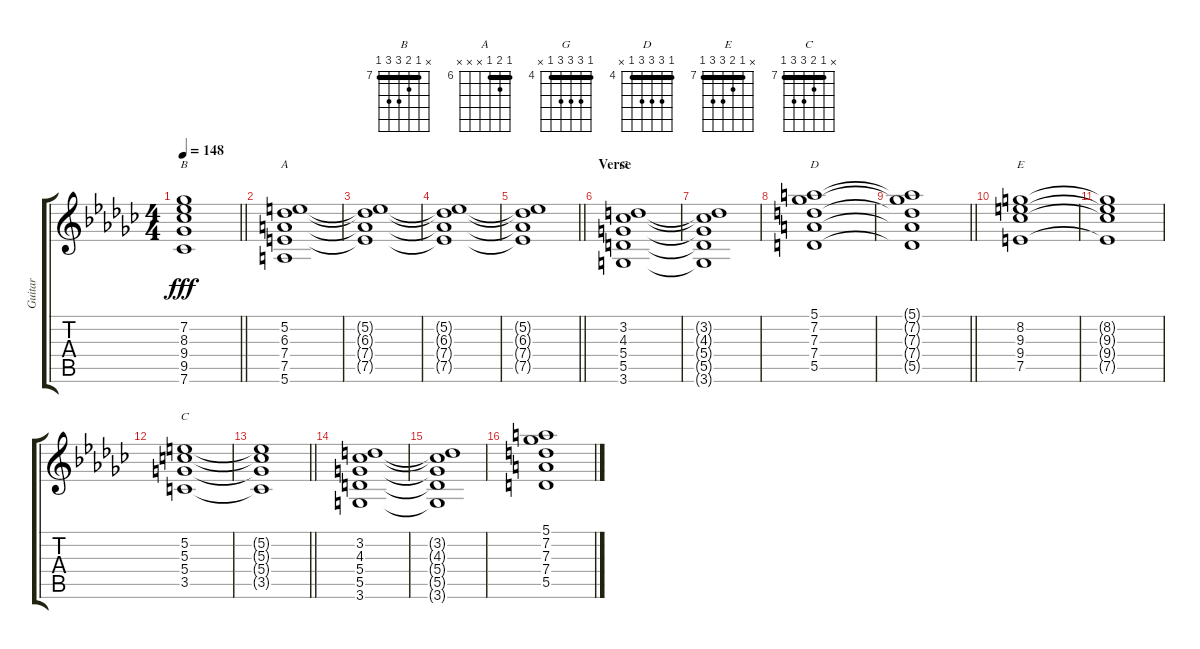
\track ("Guitar" "Guitar") {instrument overdrivenguitar}
\staff {score tabs}
\tuning (E4 B3 G3 D3 A2 E2) {hide}
\chord ("B" x 7 8 9 9 7) {firstfret 7 barre 7}
\chord ("A" 6 7 6 x x x) {firstfret 6 barre 6}
\chord ("G" 4 6 6 6 4 x) {firstfret 4 barre 4}
\chord ("D" 4 6 6 6 4 x) {firstfret 4 barre 4}
\chord ("E" x 7 8 9 9 7) {firstfret 7 barre 7}
\chord ("C" x 7 8 9 9 7) {firstfret 7 barre 7}
\ts (4 4)
\tempo 148
\clef g2
\barLineRight lightlight
\ks gb
(7.2 8.3 9.4 9.5 7.6).1{ch "B" dy fff} |
(5.2 6.3 7.4 7.5 5.6).1{ch "A"} |
(5.2{t} 6.3{t} 7.4{t} 7.5{t}).1 |
(5.2{t} 6.3{t} 7.4{t} 7.5{t}).1 |
\barLineRight lightlight
(5.2{t} 6.3{t} 7.4{t} 7.5{t}).1 |
\section ("" "Verse")
(3.2 4.3 5.4 5.5 3.6).1{ch "G"} |
(3.2{t} 4.3{t} 5.4{t} 5.5{t} 3.6{t}).1 |
(5.1 7.2 7.3 7.4 5.5).1{ch "D"} |
\barLineRight lightlight
(5.1{t} 7.2{t} 7.3{t} 7.4{t} 5.5{t}).1 |
(8.2 9.3 9.4 7.5).1{ch "E"} |
(8.2{t} 9.3{t} 9.4{t} 7.5{t}).1 |
(5.2 5.3 5.4 3.5).1{ch "C"} |
\barLineRight lightlight
(5.2{t} 5.3{t} 5.4{t} 3.5{t}).1 |
(3.2 4.3 5.4 5.5 3.6).1 |
(3.2{t} 4.3{t} 5.4{t} 5.5{t} 3.6{t}).1 |
(5.1 7.2 7.3 7.4 5.5).1
